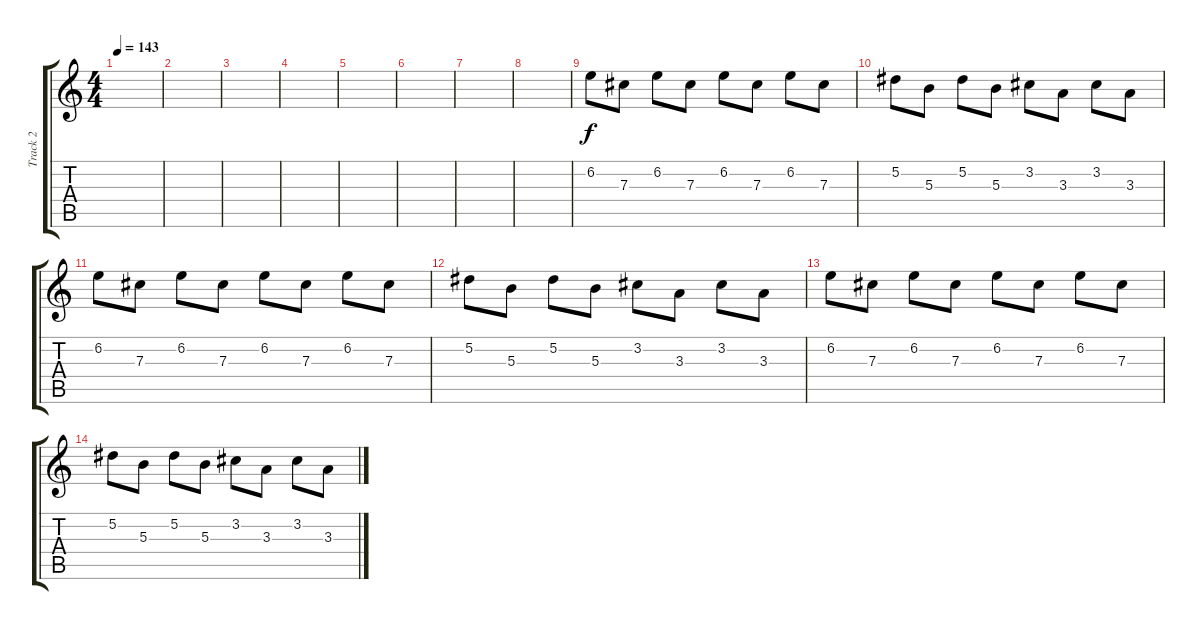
\track ("Track 2" "Track 2") {instrument acousticguitarsteel}
\staff {score tabs}
\tuning (Eb4 Bb3 Gb3 Db3 Ab2 Db2) {hide}
\ts (4 4)
\tempo 143
\clef g2
\ks c
|
|
|
|
|
|
|
|
6.2.8 7.3.8 6.2.8 7.3.8 6.2.8 7.3.8 6.2.8 7.3.8 |
5.2.8 5.3.8 5.2.8 5.3.8 3.2.8 3.3.8 3.2.8 3.3.8 |
6.2.8 7.3.8 6.2.8 7.3.8 6.2.8 7.3.8 6.2.8 7.3.8 |
5.2.8 5.3.8 5.2.8 5.3.8 3.2.8 3.3.8 3.2.8 3.3.8 |
6.2.8 7.3.8 6.2.8 7.3.8 6.2.8 7.3.8 6.2.8 7.3.8 |
5.2.8 5.3.8 5.2.8 5.3.8 3.2.8 3.3.8 3.2.8 3.3.8
